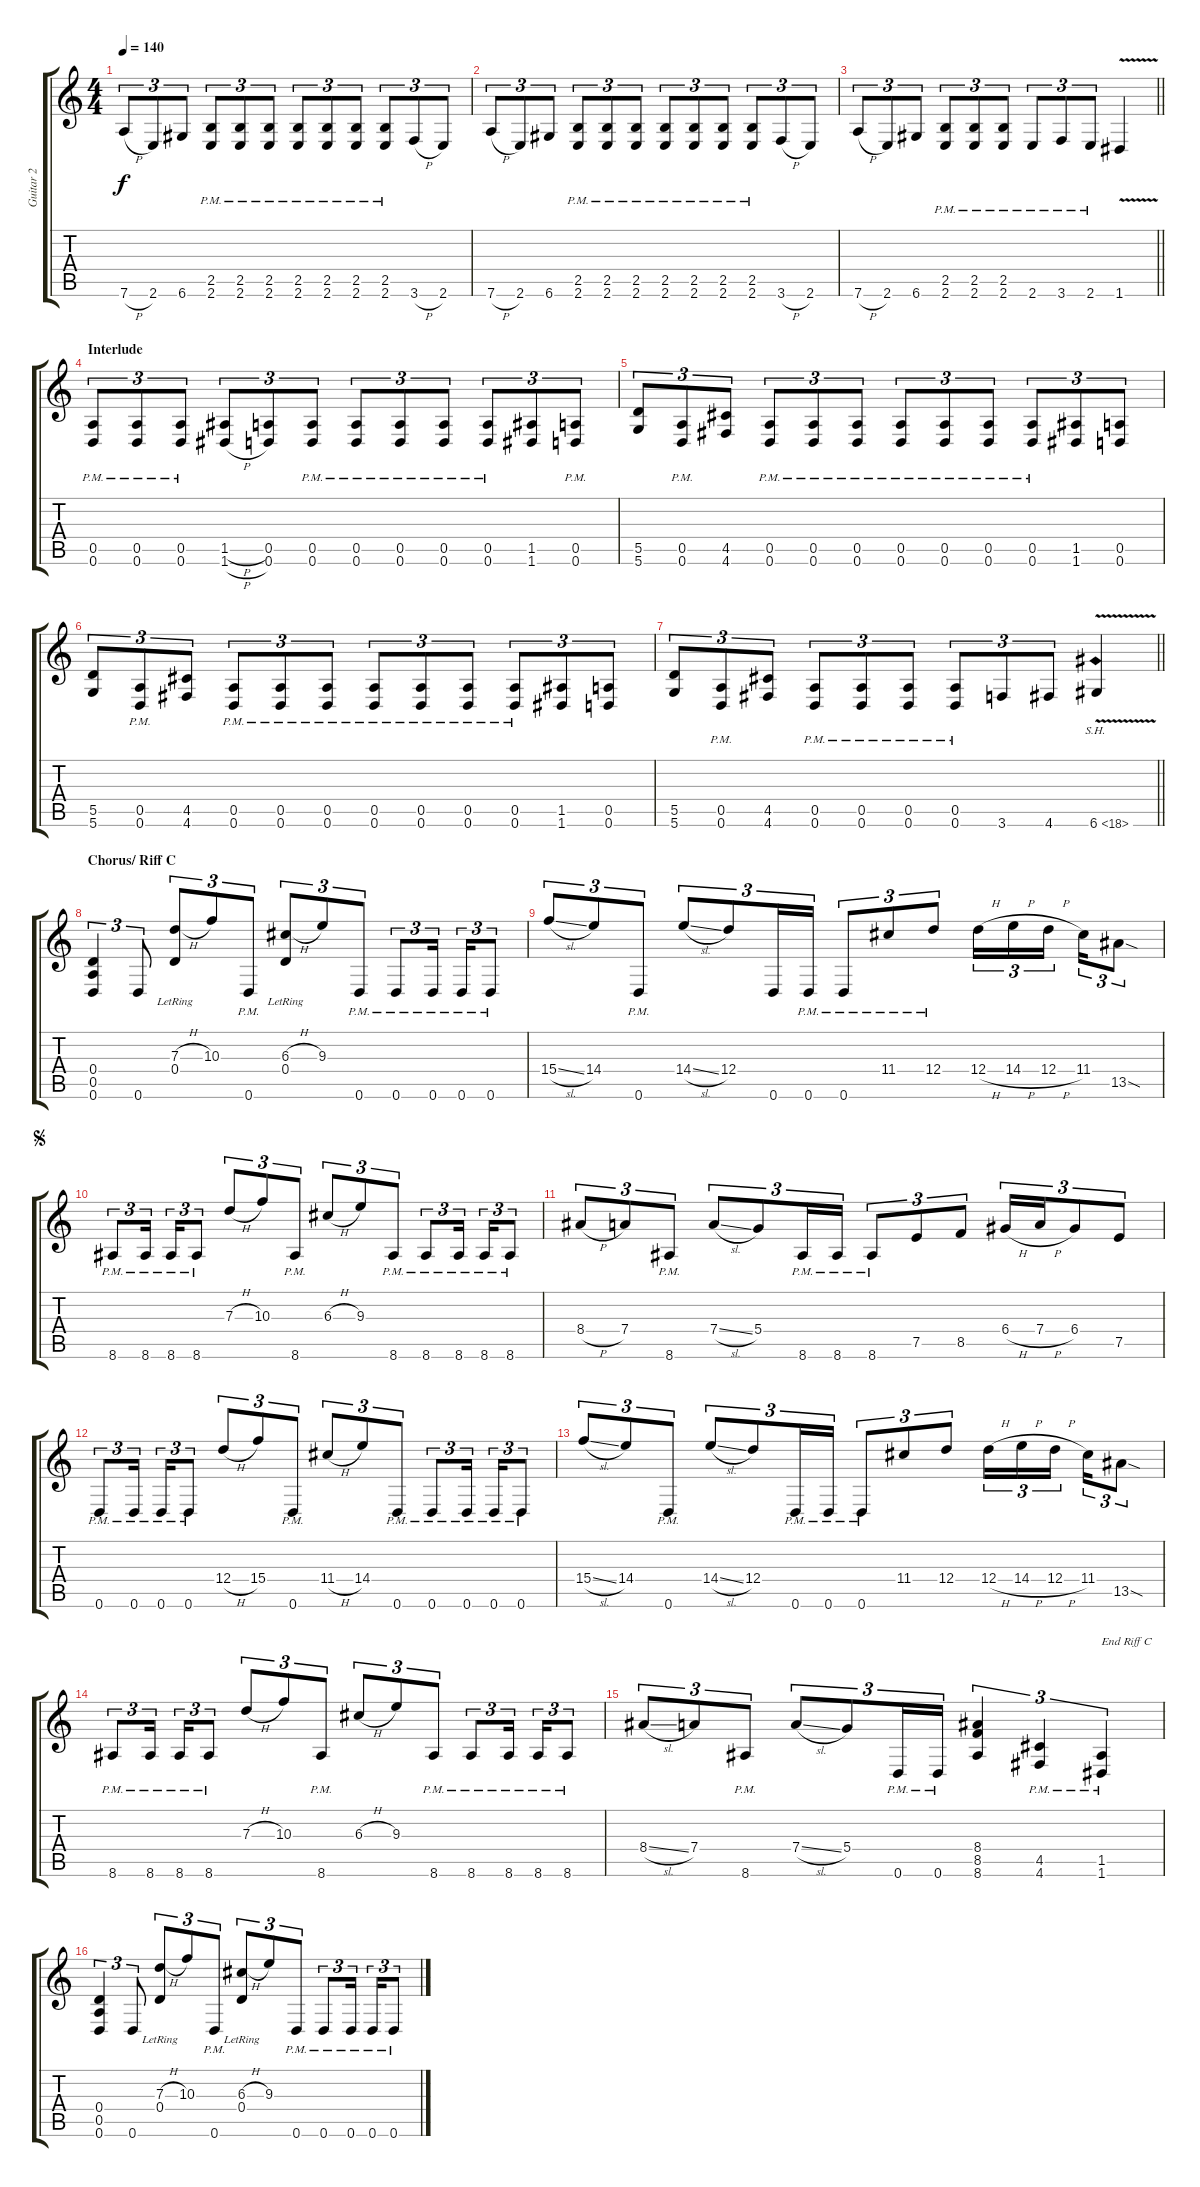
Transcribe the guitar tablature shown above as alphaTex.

\track ("Guitar 2" "Guitar 2") {instrument distortionguitar}
\staff {score tabs}
\tuning (E4 B3 G3 D3 A2 D2) {hide}
\ts (4 4)
\tempo 140
\clef g2
\ks c
7.6{h}.8{tu (3 2) dy f} 2.6.8{tu (3 2)} 6.6.8{tu (3 2)} (2.5{pm} 2.6{pm}).8{tu (3 2)} (2.5{pm} 2.6{pm}).8{tu (3 2)} (2.5{pm} 2.6{pm}).8{tu (3 2)} (2.5{pm} 2.6{pm}).8{tu (3 2)} (2.5{pm} 2.6{pm}).8{tu (3 2)} (2.5{pm} 2.6{pm}).8{tu (3 2)} (2.5{pm} 2.6{pm}).8{tu (3 2)} 3.6{h}.8{tu (3 2)} 2.6.8{tu (3 2)} |
7.6{h}.8{tu (3 2)} 2.6.8{tu (3 2)} 6.6.8{tu (3 2)} (2.5{pm} 2.6{pm}).8{tu (3 2)} (2.5{pm} 2.6{pm}).8{tu (3 2)} (2.5{pm} 2.6{pm}).8{tu (3 2)} (2.5{pm} 2.6{pm}).8{tu (3 2)} (2.5{pm} 2.6{pm}).8{tu (3 2)} (2.5{pm} 2.6{pm}).8{tu (3 2)} (2.5{pm} 2.6{pm}).8{tu (3 2)} 3.6{h}.8{tu (3 2)} 2.6.8{tu (3 2)} |
\barLineRight lightlight
7.6{h}.8{tu (3 2)} 2.6.8{tu (3 2)} 6.6.8{tu (3 2)} (2.5{pm} 2.6{pm}).8{tu (3 2)} (2.5{pm} 2.6{pm}).8{tu (3 2)} (2.5{pm} 2.6{pm}).8{tu (3 2)} 2.6{pm}.8{tu (3 2)} 3.6{pm}.8{tu (3 2)} 2.6{pm}.8{tu (3 2)} 1.6{v}.4 |
\section ("" "Interlude")
(0.5{pm} 0.6{pm}).8{tu (3 2)} (0.5{pm} 0.6{pm}).8{tu (3 2)} (0.5{pm} 0.6{pm}).8{tu (3 2)} (1.5{h} 1.6{h}).8{tu (3 2)} (0.5 0.6).8{tu (3 2)} (0.5{pm} 0.6{pm}).8{tu (3 2)} (0.5{pm} 0.6{pm}).8{tu (3 2)} (0.5{pm} 0.6{pm}).8{tu (3 2)} (0.5{pm} 0.6{pm}).8{tu (3 2)} (0.5{pm} 0.6{pm}).8{tu (3 2)} (1.5 1.6).8{tu (3 2)} (0.5 0.6{pm}).8{tu (3 2)} |
(5.5 5.6).8{tu (3 2)} (0.5 0.6{pm}).8{tu (3 2)} (4.5 4.6).8{tu (3 2)} (0.5{pm} 0.6{pm}).8{tu (3 2)} (0.5{pm} 0.6{pm}).8{tu (3 2)} (0.5{pm} 0.6{pm}).8{tu (3 2)} (0.5{pm} 0.6{pm}).8{tu (3 2)} (0.5{pm} 0.6{pm}).8{tu (3 2)} (0.5{pm} 0.6{pm}).8{tu (3 2)} (0.5{pm} 0.6{pm}).8{tu (3 2)} (1.5 1.6).8{tu (3 2)} (0.5 0.6).8{tu (3 2)} |
(5.5 5.6).8{tu (3 2)} (0.5{pm} 0.6).8{tu (3 2)} (4.5 4.6).8{tu (3 2)} (0.5{pm} 0.6{pm}).8{tu (3 2)} (0.5{pm} 0.6{pm}).8{tu (3 2)} (0.5{pm} 0.6{pm}).8{tu (3 2)} (0.5{pm} 0.6{pm}).8{tu (3 2)} (0.5{pm} 0.6{pm}).8{tu (3 2)} (0.5{pm} 0.6{pm}).8{tu (3 2)} (0.5{pm} 0.6{pm}).8{tu (3 2)} (1.5 1.6).8{tu (3 2)} (0.5 0.6).8{tu (3 2)} |
\barLineRight lightlight
(5.5 5.6).8{tu (3 2)} (0.5 0.6{pm}).8{tu (3 2)} (4.5 4.6).8{tu (3 2)} (0.5{pm} 0.6{pm}).8{tu (3 2)} (0.5{pm} 0.6{pm}).8{tu (3 2)} (0.5{pm} 0.6{pm}).8{tu (3 2)} (0.5{pm} 0.6{pm}).8{tu (3 2)} 3.6.8{tu (3 2)} 4.6.8{tu (3 2)} 6.6{sh 12 v}.4 |
\section ("" "Chorus/ Riff C")
(0.4 0.5 0.6).4{tu (3 2)} 0.6.8{tu (3 2)} (7.3{h lr} 0.4).8{tu (3 2)} 10.3.8{tu (3 2)} 0.6{pm}.8{tu (3 2)} (6.3{h lr} 0.4).8{tu (3 2)} 9.3.8{tu (3 2)} 0.6{pm}.8{tu (3 2)} 0.6{pm}.8{tu (3 2)} 0.6{pm}.16{tu (3 2) beam splitsecondary} 0.6{pm}.16{tu (3 2)} 0.6{pm}.8{tu (3 2)} |
15.4{sl}.8{tu (3 2)} 14.4.8{tu (3 2)} 0.6{pm}.8{tu (3 2)} 14.4{sl}.8{tu (3 2)} 12.4.8{tu (3 2)} 0.6.16{tu (3 2)} 0.6{pm}.16{tu (3 2)} 0.6{pm}.8{tu (3 2)} 11.4{pm}.8{tu (3 2)} 12.4{pm}.8{tu (3 2)} 12.4{h}.16{tu (3 2)} 14.4{h}.16{tu (3 2)} 12.4{h}.16{tu (3 2) beam splitsecondary} 11.4.16{tu (3 2)} 13.5{sod}.8{tu (3 2)} |
\jump segno
8.6{pm}.8{tu (3 2)} 8.6{pm}.16{tu (3 2) beam splitsecondary} 8.6{pm}.16{tu (3 2)} 8.6{pm}.8{tu (3 2)} 7.3{h}.8{tu (3 2)} 10.3.8{tu (3 2)} 8.6{pm}.8{tu (3 2)} 6.3{h}.8{tu (3 2)} 9.3.8{tu (3 2)} 8.6{pm}.8{tu (3 2)} 8.6{pm}.8{tu (3 2)} 8.6{pm}.16{tu (3 2) beam splitsecondary} 8.6{pm}.16{tu (3 2)} 8.6{pm}.8{tu (3 2)} |
8.4{h}.8{tu (3 2)} 7.4.8{tu (3 2)} 8.6{pm}.8{tu (3 2)} 7.4{sl}.8{tu (3 2)} 5.4.8{tu (3 2)} 8.6{pm}.16{tu (3 2)} 8.6{pm}.16{tu (3 2)} 8.6{pm}.8{tu (3 2)} 7.5.8{tu (3 2)} 8.5.8{tu (3 2)} 6.4{h}.16{tu (3 2)} 7.4{h}.16{tu (3 2)} 6.4.8{tu (3 2)} 7.5.8{tu (3 2)} |
0.6{pm}.8{tu (3 2)} 0.6{pm}.16{tu (3 2) beam splitsecondary} 0.6{pm}.16{tu (3 2)} 0.6{pm}.8{tu (3 2)} 12.4{h}.8{tu (3 2)} 15.4.8{tu (3 2)} 0.6{pm}.8{tu (3 2)} 11.4{h}.8{tu (3 2)} 14.4.8{tu (3 2)} 0.6{pm}.8{tu (3 2)} 0.6{pm}.8{tu (3 2)} 0.6{pm}.16{tu (3 2) beam splitsecondary} 0.6{pm}.16{tu (3 2)} 0.6{pm}.8{tu (3 2)} |
15.4{sl}.8{tu (3 2)} 14.4.8{tu (3 2)} 0.6{pm}.8{tu (3 2)} 14.4{sl}.8{tu (3 2)} 12.4.8{tu (3 2)} 0.6{pm}.16{tu (3 2)} 0.6{pm}.16{tu (3 2)} 0.6{pm}.8{tu (3 2)} 11.4.8{tu (3 2)} 12.4.8{tu (3 2)} 12.4{h}.16{tu (3 2)} 14.4{h}.16{tu (3 2)} 12.4{h}.16{tu (3 2) beam splitsecondary} 11.4.16{tu (3 2)} 13.5{sod}.8{tu (3 2)} |
8.6{pm}.8{tu (3 2)} 8.6{pm}.16{tu (3 2) beam splitsecondary} 8.6{pm}.16{tu (3 2)} 8.6{pm}.8{tu (3 2)} 7.3{h}.8{tu (3 2)} 10.3.8{tu (3 2)} 8.6{pm}.8{tu (3 2)} 6.3{h}.8{tu (3 2)} 9.3.8{tu (3 2)} 8.6{pm}.8{tu (3 2)} 8.6{pm}.8{tu (3 2)} 8.6{pm}.16{tu (3 2) beam splitsecondary} 8.6{pm}.16{tu (3 2)} 8.6{pm}.8{tu (3 2)} |
8.4{sl}.8{tu (3 2)} 7.4.8{tu (3 2)} 8.6{pm}.8{tu (3 2)} 7.4{sl}.8{tu (3 2)} 5.4.8{tu (3 2)} 0.6{pm}.16{tu (3 2)} 0.6{pm}.16{tu (3 2)} (8.4 8.5 8.6).4{tu (3 2)} (4.5 4.6{pm}).4{tu (3 2)} (1.5 1.6{pm}).4{tu (3 2) txt "End Riff C"} |
(0.4 0.5 0.6).4{tu (3 2)} 0.6.8{tu (3 2)} (7.3{h lr} 0.4).8{tu (3 2)} 10.3.8{tu (3 2)} 0.6{pm}.8{tu (3 2)} (6.3{h lr} 0.4).8{tu (3 2)} 9.3.8{tu (3 2)} 0.6{pm}.8{tu (3 2)} 0.6{pm}.8{tu (3 2)} 0.6{pm}.16{tu (3 2) beam splitsecondary} 0.6{pm}.16{tu (3 2)} 0.6{pm}.8{tu (3 2)}
